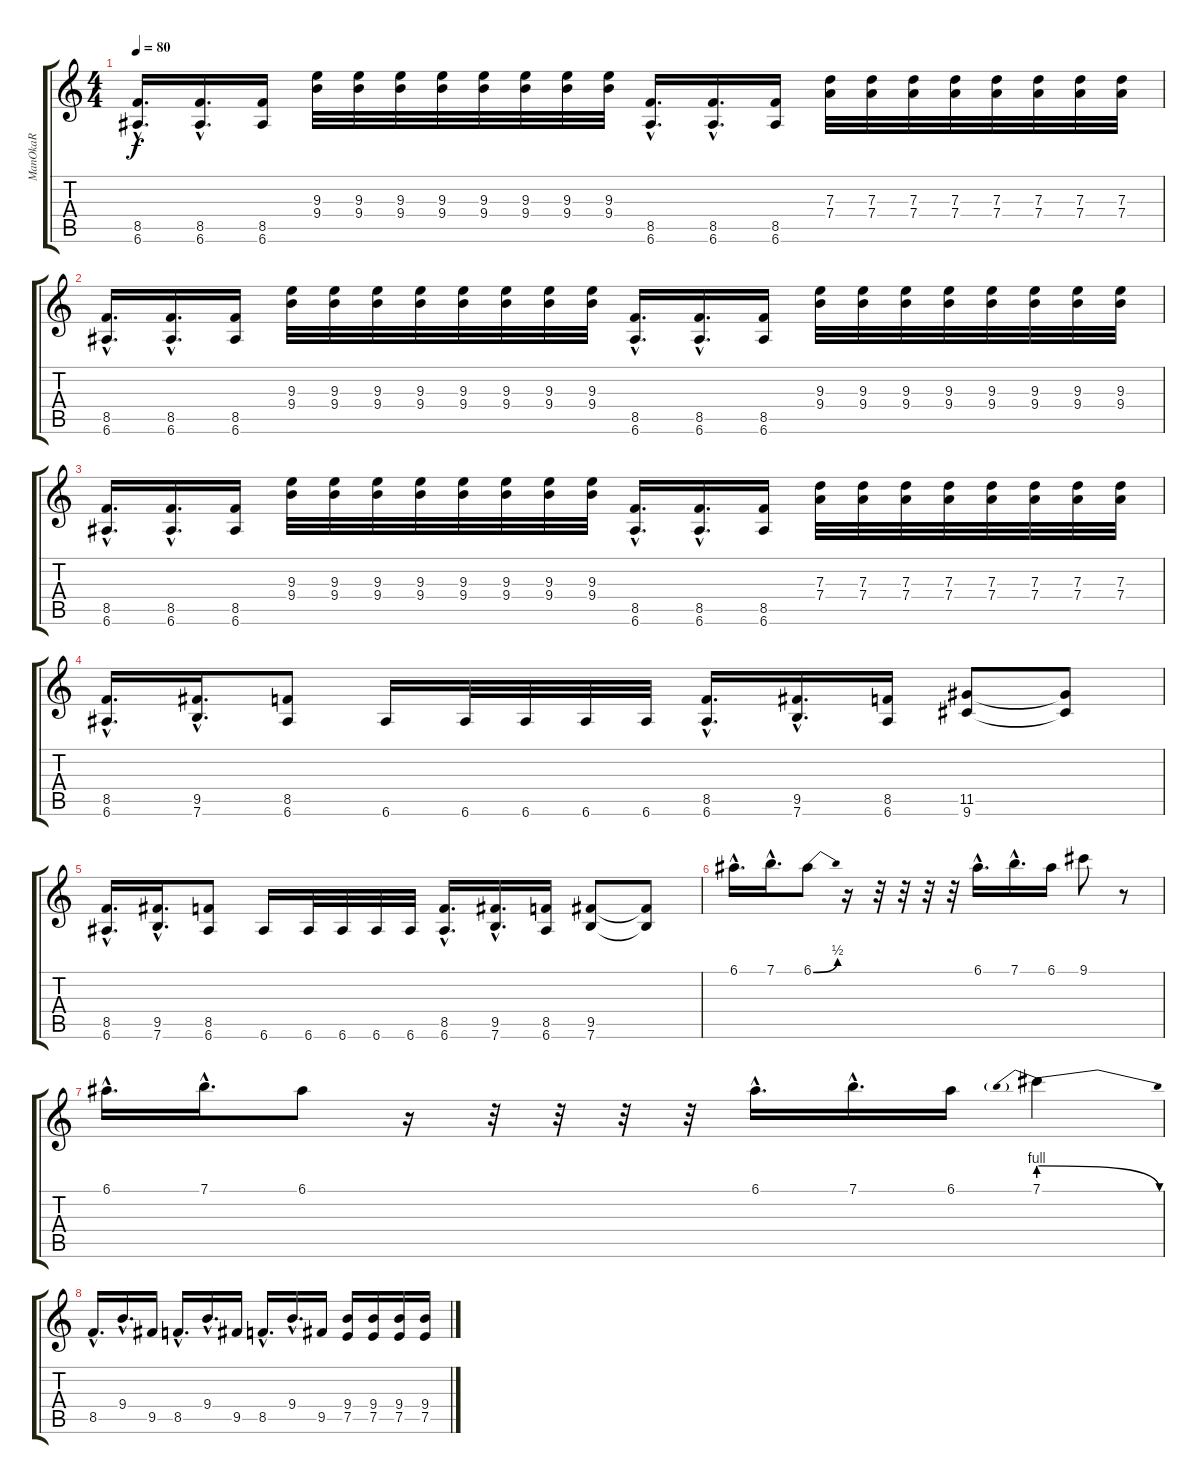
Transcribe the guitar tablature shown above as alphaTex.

\track ("ManOkaR" "ManOkaR") {instrument distortionguitar}
\staff {score tabs}
\tuning (E4 B3 G3 D3 A2 E2) {hide}
\ts (4 4)
\tempo 80
\clef g2
\ks c
(8.5{hac} 6.6{hac}).16{d dy f} (8.5{hac} 6.6{hac}).16{d} (8.5 6.6).16 (9.3 9.4).32 (9.3 9.4).32 (9.3 9.4).32 (9.3 9.4).32 (9.3 9.4).32 (9.3 9.4).32 (9.3 9.4).32 (9.3 9.4).32 (8.5{hac} 6.6{hac}).16{d} (8.5{hac} 6.6{hac}).16{d} (8.5 6.6).16 (7.3 7.4).32 (7.3 7.4).32 (7.3 7.4).32 (7.3 7.4).32 (7.3 7.4).32 (7.3 7.4).32 (7.3 7.4).32 (7.3 7.4).32 |
(8.5{hac} 6.6{hac}).16{d} (8.5{hac} 6.6{hac}).16{d} (8.5 6.6).16 (9.3 9.4).32 (9.3 9.4).32 (9.3 9.4).32 (9.3 9.4).32 (9.3 9.4).32 (9.3 9.4).32 (9.3 9.4).32 (9.3 9.4).32 (8.5{hac} 6.6{hac}).16{d} (8.5{hac} 6.6{hac}).16{d} (8.5 6.6).16 (9.3 9.4).32 (9.3 9.4).32 (9.3 9.4).32 (9.3 9.4).32 (9.3 9.4).32 (9.3 9.4).32 (9.3 9.4).32 (9.3 9.4).32 |
(8.5{hac} 6.6{hac}).16{d} (8.5{hac} 6.6{hac}).16{d} (8.5 6.6).16 (9.3 9.4).32 (9.3 9.4).32 (9.3 9.4).32 (9.3 9.4).32 (9.3 9.4).32 (9.3 9.4).32 (9.3 9.4).32 (9.3 9.4).32 (8.5{hac} 6.6{hac}).16{d} (8.5{hac} 6.6{hac}).16{d} (8.5 6.6).16 (7.3 7.4).32 (7.3 7.4).32 (7.3 7.4).32 (7.3 7.4).32 (7.3 7.4).32 (7.3 7.4).32 (7.3 7.4).32 (7.3 7.4).32 |
(8.5{hac} 6.6{hac}).16{d} (9.5{hac} 7.6{hac}).16{d} (8.5 6.6).8 6.6.16 6.6.32 6.6.32 6.6.32 6.6.32 (8.5{hac} 6.6{hac}).16{d} (9.5{hac} 7.6{hac}).16{d} (8.5 6.6).16 (11.5 9.6).8 (11.5{t} 9.6{t}).8 |
(8.5{hac} 6.6{hac}).16{d} (9.5{hac} 7.6{hac}).16{d} (8.5 6.6).8 6.6.16 6.6.32 6.6.32 6.6.32 6.6.32 (8.5{hac} 6.6{hac}).16{d} (9.5{hac} 7.6{hac}).16{d} (8.5 6.6).16 (9.5 7.6).8 (9.5{t} 7.6{t}).8 |
6.1{hac}.16{d} 7.1{hac}.16{d} 6.1{be (bend 0 0 60 2)}.8 r.16 r.32 r.32 r.32 r.32 6.1{hac}.16{d} 7.1{hac}.16{d} 6.1.16 9.1.8 r.8 |
6.1{hac}.16{d} 7.1{hac}.16{d} 6.1.8 r.16 r.32 r.32 r.32 r.32 6.1{hac}.16{d} 7.1{hac}.16{d} 6.1.16 7.1{be (prebendrelease 0 4 60 0)}.4 |
8.5{hac}.16{d} 9.4{hac}.16{d} 9.5.16 8.5{hac}.16{d} 9.4{hac}.16{d} 9.5.16 8.5{hac}.16{d} 9.4{hac}.16{d} 9.5.16 (9.4 7.5).16 (9.4 7.5).16 (9.4 7.5).16 (9.4 7.5).16
